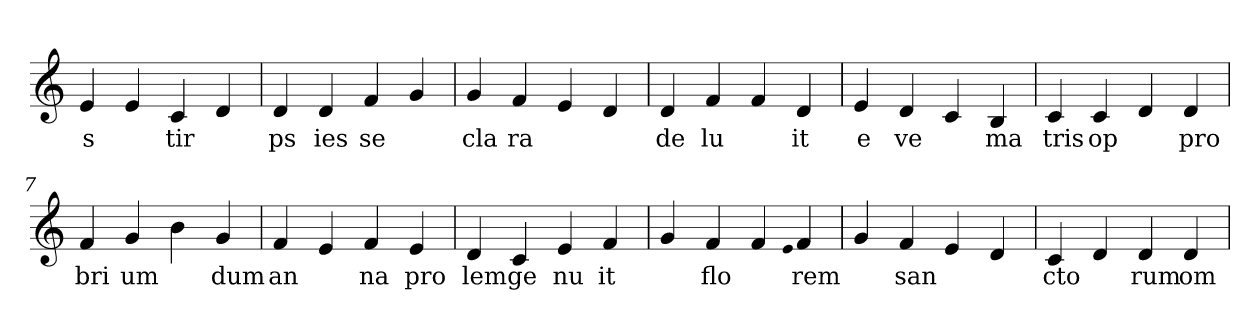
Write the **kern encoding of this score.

**kern	**text
*part1	*part1
*staff1	*staff1
*clefG2	*
=1	=1
4e	s
4e	.
4c	tir
4d	.
=2	=2
4d	ps
4d	ies
4f	se
4g	.
=3	=3
4g	cla
4f	ra
4e	.
4d	.
=4	=4
4d	de
4f	lu
4f	.
4d	it
=5	=5
4e	e
4d	ve
4c	.
4B	ma
=6	=6
4c	tris
4c	op
4d	.
4d	pro
=7	=7
4f	bri
4g	um
4b	.
4g	dum
=8	=8
4f	an
4e	.
4f	na
4e	pro
=9	=9
4d	lem
4c	ge
4e	nu
4f	it
=10	=10
4g	.
4f	flo
4f	.
qqe	.
4f	rem
=11	=11
4g	.
4f	san
4e	.
4d	.
=12	=12
4c	cto
4d	.
4d	rum
4d	om
=	=
*-	*-
